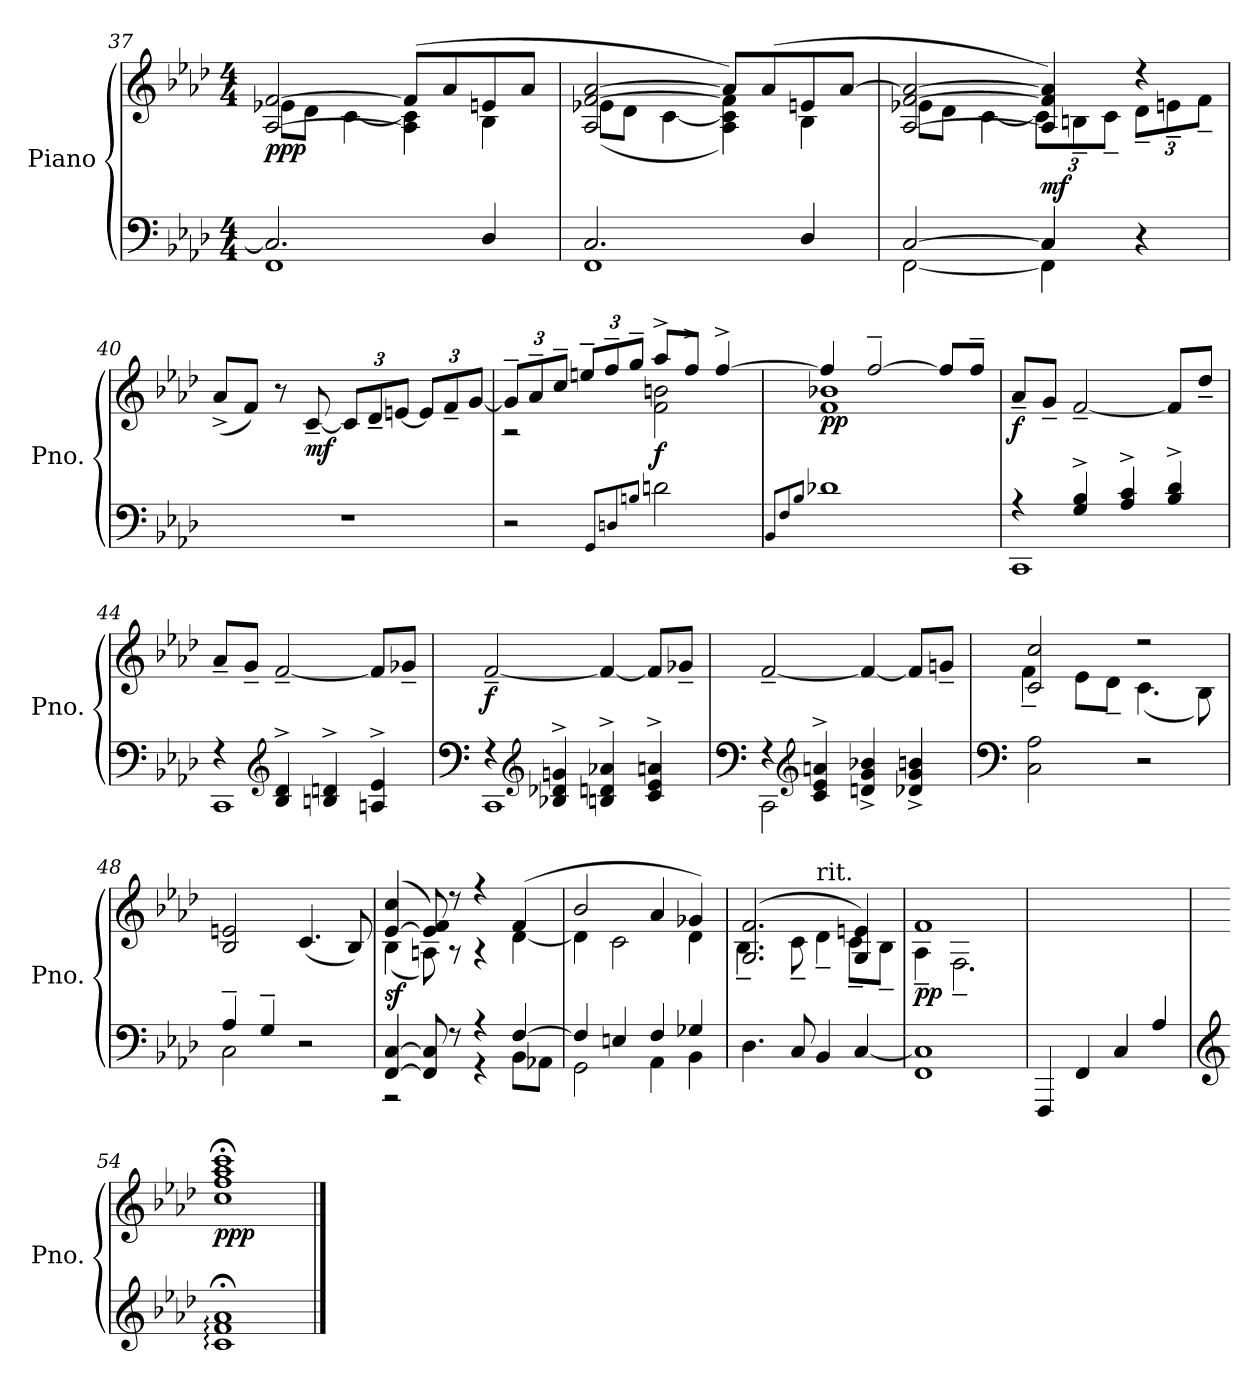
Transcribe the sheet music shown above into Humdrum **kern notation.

**kern	**kern	**dynam
*part1	*part1	*part1
*staff2	*staff1	*staff1/2
*I"Piano	*	*
*I'Pno.	*	*
*clefF4	*clefG2	*
*k[b-e-a-d-]	*k[b-e-a-d-]	*
*M4/4	*M4/4	*
=37	=37	=37
*^	*^	*
!	!	!	!	!LO:DY:b
2.C/]	1FF	[2A-/ [2f/	8e-X\L	ppp
.	.	.	8d-\J	.
.	.	.	[4c\	.
.	.	(8f/L]	4A-\] 4c\]	.
.	.	8a-/	.	.
4D-/	.	8en/	4B-\	.
.	.	8a-/J	.	.
=38	=38	=38	=38	=38
2.C/	1FF	2A-/ [2f/ [2a-/	(8e-X\L	.
.	.	.	8d-\J	.
.	.	.	[4c\	.
.	.	8a-/L])	4A-\ 4c\] 4f\])	.
.	.	(8a-/	.	.
4D-/	.	8en/	4B-\	.
.	.	[8a-/J	.	.
=39	=39	=39	=39	=39
[2C/	[2FF\	[2A-/ [2f/ 2a-/_	8e-X\L	.
.	.	.	8d-\J	.
.	.	.	[4c\	.
*	*	*	*Xbrackettup	*
!	!	!	!	!LO:DY:b
4C/]	4FF\]	4A-/] 4f/] 4a-/])	12c\L]	mf
.	.	.	12Bn~\	.
.	.	.	12c~\J	.
4r	4ryy	4r	12d-~\L	.
.	.	.	12en~\	.
.	.	.	12f~\J	.
*v	*v	*	*	*
*	*v	*v	*
=40	=40	=40
1r	(8a-^/L	.
.	8f/J)	.
.	8r	.
!	!	!LO:DY:b
.	[8c~/	mf
.	12c/L]	.
.	12d-~/	.
.	[12en/J	.
.	12e/L]	.
.	12f~/	.
.	[<12g/J	.
=41	=41	=41
*	*^	*
2r	12g~/L]	2r	.
.	12a-~/	.	.
.	12cc~/J	.	.
.	12een~/L	.	.
.	12ff~/	.	.
.	12gg~/J	.	.
8qGG/L	.	.	.
8qDn/	.	.	.
8qBn/J	.	.	.
!	!	!	!LO:DY:b
2dn\	8aa-^/L	2f\ 2bn\	f
.	8ff^/J	.	.
.	[4ff^/	.	.
=42	=42	=42	=42
8qBB-/L	.	.	.
8qF/	.	.	.
8qB-/J	.	.	.
!	!	!	!LO:DY:b
1d-X	4ff/]	1f 1b-X	pp
.	[2ff~/	.	.
.	8ff/L]	.	.
.	8ff~/J	.	.
*	*v	*v	*
=43	=43	=43
*^	*	*
!	!	!	!LO:DY:b
4r	1CC	8a-~/L	f
.	.	8g~/J	.
4G/^ 4B-/^	.	[2f~/	.
4A-/^ 4c/^	.	.	.
4B-/^ 4d-/^	.	8f/L]	.
.	.	8dd-~/J	.
=44	=44	=44	=44
4r	1CC	8a-~/L	.
.	.	8g~/J	.
*clefG2	*	*	*
4B-/^ 4d-/^	.	[2f~/	.
4Bn/^ 4dn/^	.	.	.
4An/^ 4e-/^	.	8f/L]	.
.	.	8g-X~/J	.
=45	=45	=45	=45
*clefF4	*	*	*
!	!	!	!LO:DY:b
4r	1CC	[2f~/	f
*clefG2	*	*	*
4B-X/^ 4d-X/^ 4gn/^	.	.	.
4Bn/^ 4dn/^ 4a-X/^	.	4f/_	.
4c/^ 4e-/^ 4an/^	.	8f/L]	.
.	.	8g-X~/J	.
=46	=46	=46	=46
*clefF4	*	*	*
4r	2CC\	[2f~/	.
*clefG2	*	*	*
4c/^ 4e-/^ 4an/^	.	.	.
4dn/^><< 4g/^><< 4b-X/^><<	2ryy	4f/_	.
4d-X/^><< 4g/^><< 4bn/^><<	.	8f/L]	.
.	.	8gn~/J	.
*v	*v	*	*
=47	=47	=47
*clefF4	*	*
*	*^	*
2C\ 2A-\	2c/ 2cc/	4f<~\	.
.	.	8e-<~\L	.
.	.	8d-~\J	.
2r	2r	(4.c\	.
.	.	8B-\)	.
*	*v	*v	*
=48	=48	=48
*^	*	*
4A-~/	2C\	2B-/ 2en/	.
4G~/	.	.	.
2r	2ryy	(4.c/	.
.	.	8B-/)	.
=49	=49	=49	=49
*	*	*^	*
!	!	!	!	!LO:DY:b
[4FF/ [4C/	2r	([4e-/ 4cc/	(4B-\	sf
8FF/] 8C/]	.	8e-/] 8f/)	8An\)	.
8r	.	8r	8r	.
4r	4r	4r	4r	.
[4F/	8BB-<\L	(4f/	[4d-\	.
.	8AA-X<\J	.	.	.
=50	=50	=50	=50	=50
4F/]	2GG<\	2b-/	4d-\]	.
4En/	.	.	2c\	.
4F/	4AA-\	4a-/	.	.
4G-X/	4BB-\	4g-X/)	4d-\	.
*v	*v	*	*	*
=51	=51	=51	=51
4.D-\	(<2.G/ 2.f/	4.B-<~\	.
8C/	.	8c<~\	.
!	!	!LO:TX:a:t=rit.	!
4BB-/	.	4d-<~\	.
[4C/	4G/ 4en/)	8c<~\L	.
.	.	8B-~\J	.
=52	=52	=52	=52
!	!	!	!LO:DY:b
1FF 1C]	1f	4A-~\	pp
.	.	2.F~\	.
*	*v	*v	*
=53	=53	=53
4FFF!/	1ryy	.
4FF!/	.	.
4C!/	.	.
4A-!/	.	.
=54	=54	=54
*clefG2	*	*
!	!	!LO:DY:b
1c;: 1f;: 1a-;:	1cc;< 1ff;< 1aa-;< 1ccc;<	ppp
==	==	==
*-	*-	*-
